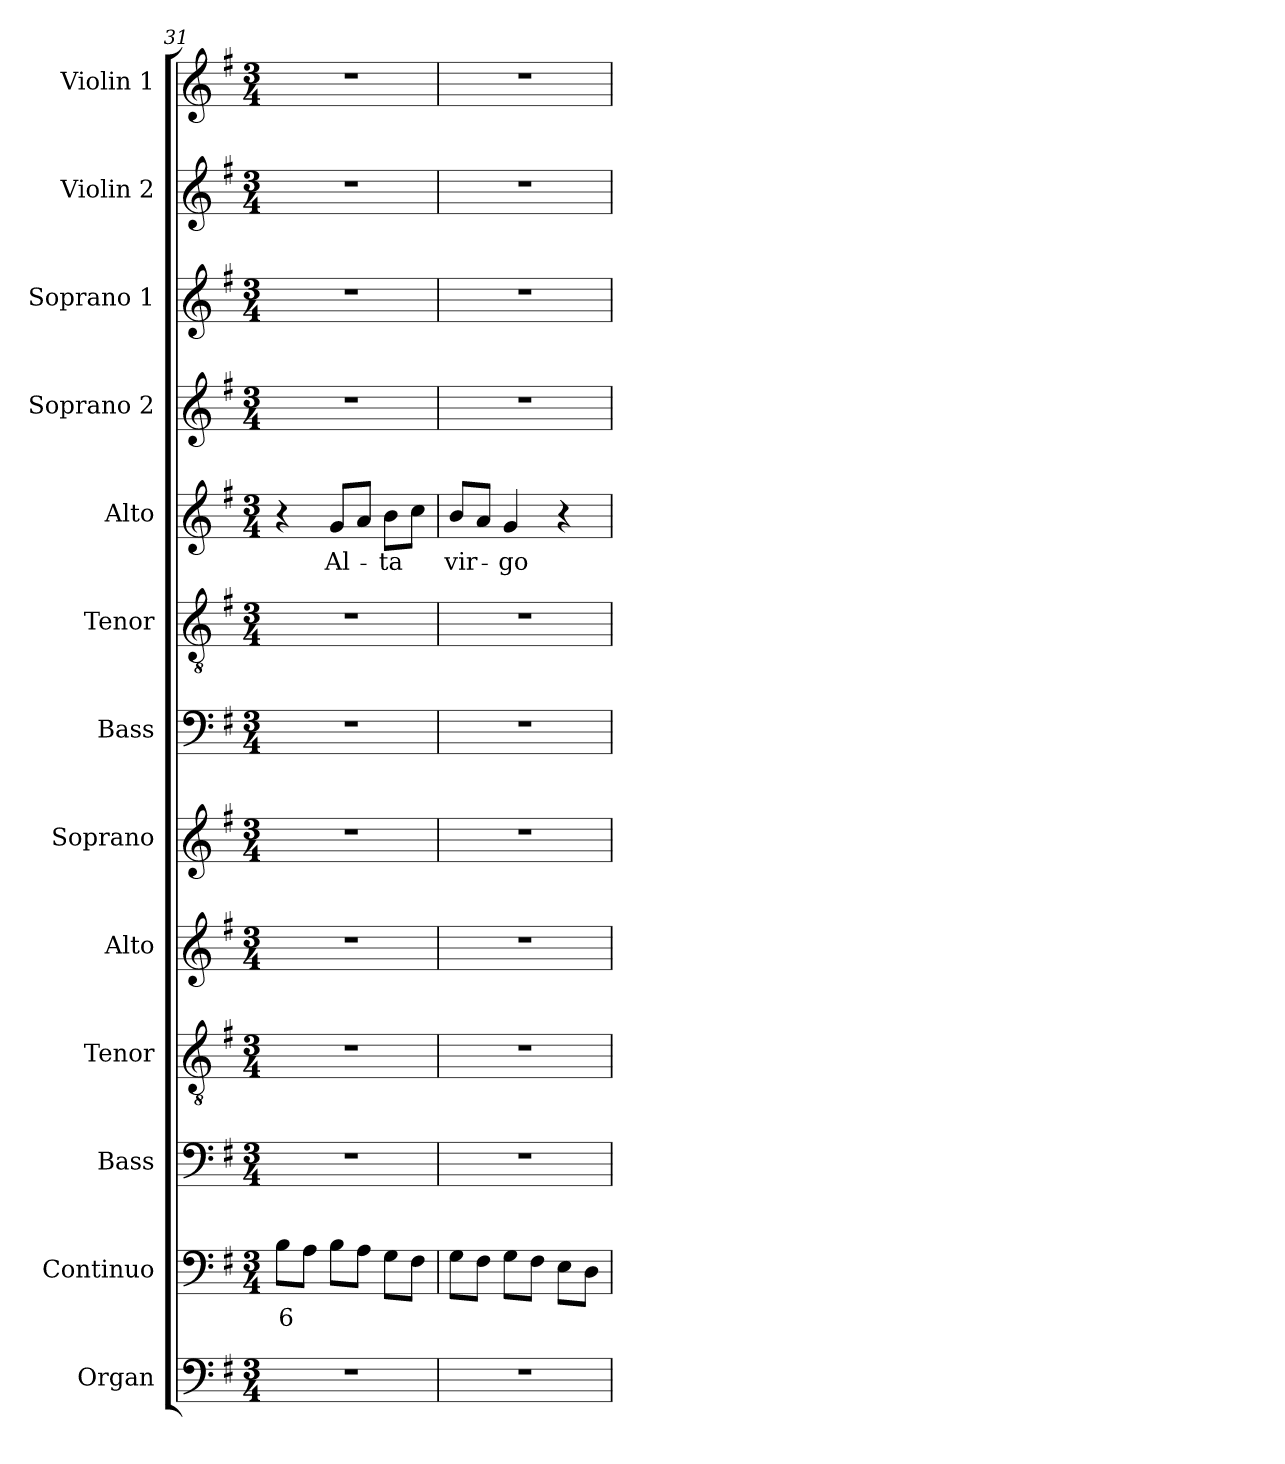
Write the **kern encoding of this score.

**kern	**kern	**text	**kern	**kern	**kern	**kern	**kern	**kern	**kern	**text	**kern	**kern	**kern	**kern
*part13	*part12	*part12	*part11	*part10	*part9	*part8	*part7	*part6	*part5	*part5	*part4	*part3	*part2	*part1
*staff13	*staff12	*staff12	*staff11	*staff10	*staff9	*staff8	*staff7	*staff6	*staff5	*staff5	*staff4	*staff3	*staff2	*staff1
*I"Organ	*I"Continuo	*	*I"Bass	*I"Tenor	*I"Alto	*I"Soprano	*I"Bass	*I"Tenor	*I"Alto	*	*I"Soprano 2	*I"Soprano 1	*I"Violin 2	*I"Violin 1
*I'Org.	*I'Cont.	*	*I'B.	*I'T.	*I'A.	*I'S.	*I'B.	*I'T.	*I'A.	*	*I'S2.	*I'S1.	*I'Vln. 2	*I'Vln. 1
*clefF4	*clefF4	*	*clefF4	*clefGv2	*clefG2	*clefG2	*clefF4	*clefGv2	*clefG2	*	*clefG2	*clefG2	*clefG2	*clefG2
*	*	*	*	*ITrd7c12	*	*	*	*ITrd7c12	*	*	*	*	*	*
*k[f#]	*k[f#]	*	*k[f#]	*k[f#]	*k[f#]	*k[f#]	*k[f#]	*k[f#]	*k[f#]	*	*k[f#]	*k[f#]	*k[f#]	*k[f#]
*G:	*G:	*	*G:	*G:	*G:	*G:	*G:	*G:	*G:	*	*G:	*G:	*G:	*G:
*M3/4	*M3/4	*	*M3/4	*M3/4	*M3/4	*M3/4	*M3/4	*M3/4	*M3/4	*	*M3/4	*M3/4	*M3/4	*M3/4
=31	=31	=31	=31	=31	=31	=31	=31	=31	=31	=31	=31	=31	=31	=31
!LO:N:vis=1	!	!	!	!	!	!	!	!	!	!	!	!	!	!
!	!	!LO:LY:b:color=#000000	!LO:N:vis=1	!LO:N:vis=1	!LO:N:vis=1	!LO:N:vis=1	!LO:N:vis=1	!LO:N:vis=1	!	!	!LO:N:vis=1	!LO:N:vis=1	!LO:N:vis=1	!LO:N:vis=1
2.r	8Bi\L	6	2.r	2.r	2.r	2.r	2.r	2.r	4r	.	2.r	2.r	2.r	2.r
.	8Ai\J	.	.	.	.	.	.	.	.	.	.	.	.	.
!	!	!	!	!	!	!	!	!	!	!LO:LY:b:color=#000000	!	!	!	!
.	8Bi\L	.	.	.	.	.	.	.	8gi/L	Al-	.	.	.	.
.	8Ai\J	.	.	.	.	.	.	.	8ai/J	.	.	.	.	.
!	!	!	!	!	!	!	!	!	!	!LO:LY:b:color=#000000	!	!	!	!
.	8Gi\L	.	.	.	.	.	.	.	8bi\L	-ta	.	.	.	.
.	8F#i\J	.	.	.	.	.	.	.	8cci\J	.	.	.	.	.
=32	=32	=32	=32	=32	=32	=32	=32	=32	=32	=32	=32	=32	=32	=32
!LO:N:vis=1	!	!	!LO:N:vis=1	!LO:N:vis=1	!LO:N:vis=1	!LO:N:vis=1	!LO:N:vis=1	!LO:N:vis=1	!	!	!	!	!	!
!	!	!	!	!	!	!	!	!	!	!LO:LY:b:color=#000000	!LO:N:vis=1	!LO:N:vis=1	!LO:N:vis=1	!LO:N:vis=1
2.r	8Gi\L	.	2.r	2.r	2.r	2.r	2.r	2.r	8bi/L	vir-	2.r	2.r	2.r	2.r
.	8F#i\J	.	.	.	.	.	.	.	8ai/J	.	.	.	.	.
!	!	!	!	!	!	!	!	!	!	!LO:LY:b:color=#000000	!	!	!	!
.	8Gi\L	.	.	.	.	.	.	.	4gi/	-go	.	.	.	.
.	8F#i\J	.	.	.	.	.	.	.	.	.	.	.	.	.
.	8Ei\L	.	.	.	.	.	.	.	4r	.	.	.	.	.
.	8Di\J	.	.	.	.	.	.	.	.	.	.	.	.	.
=	=	=	=	=	=	=	=	=	=	=	=	=	=	=
*-	*-	*-	*-	*-	*-	*-	*-	*-	*-	*-	*-	*-	*-	*-
